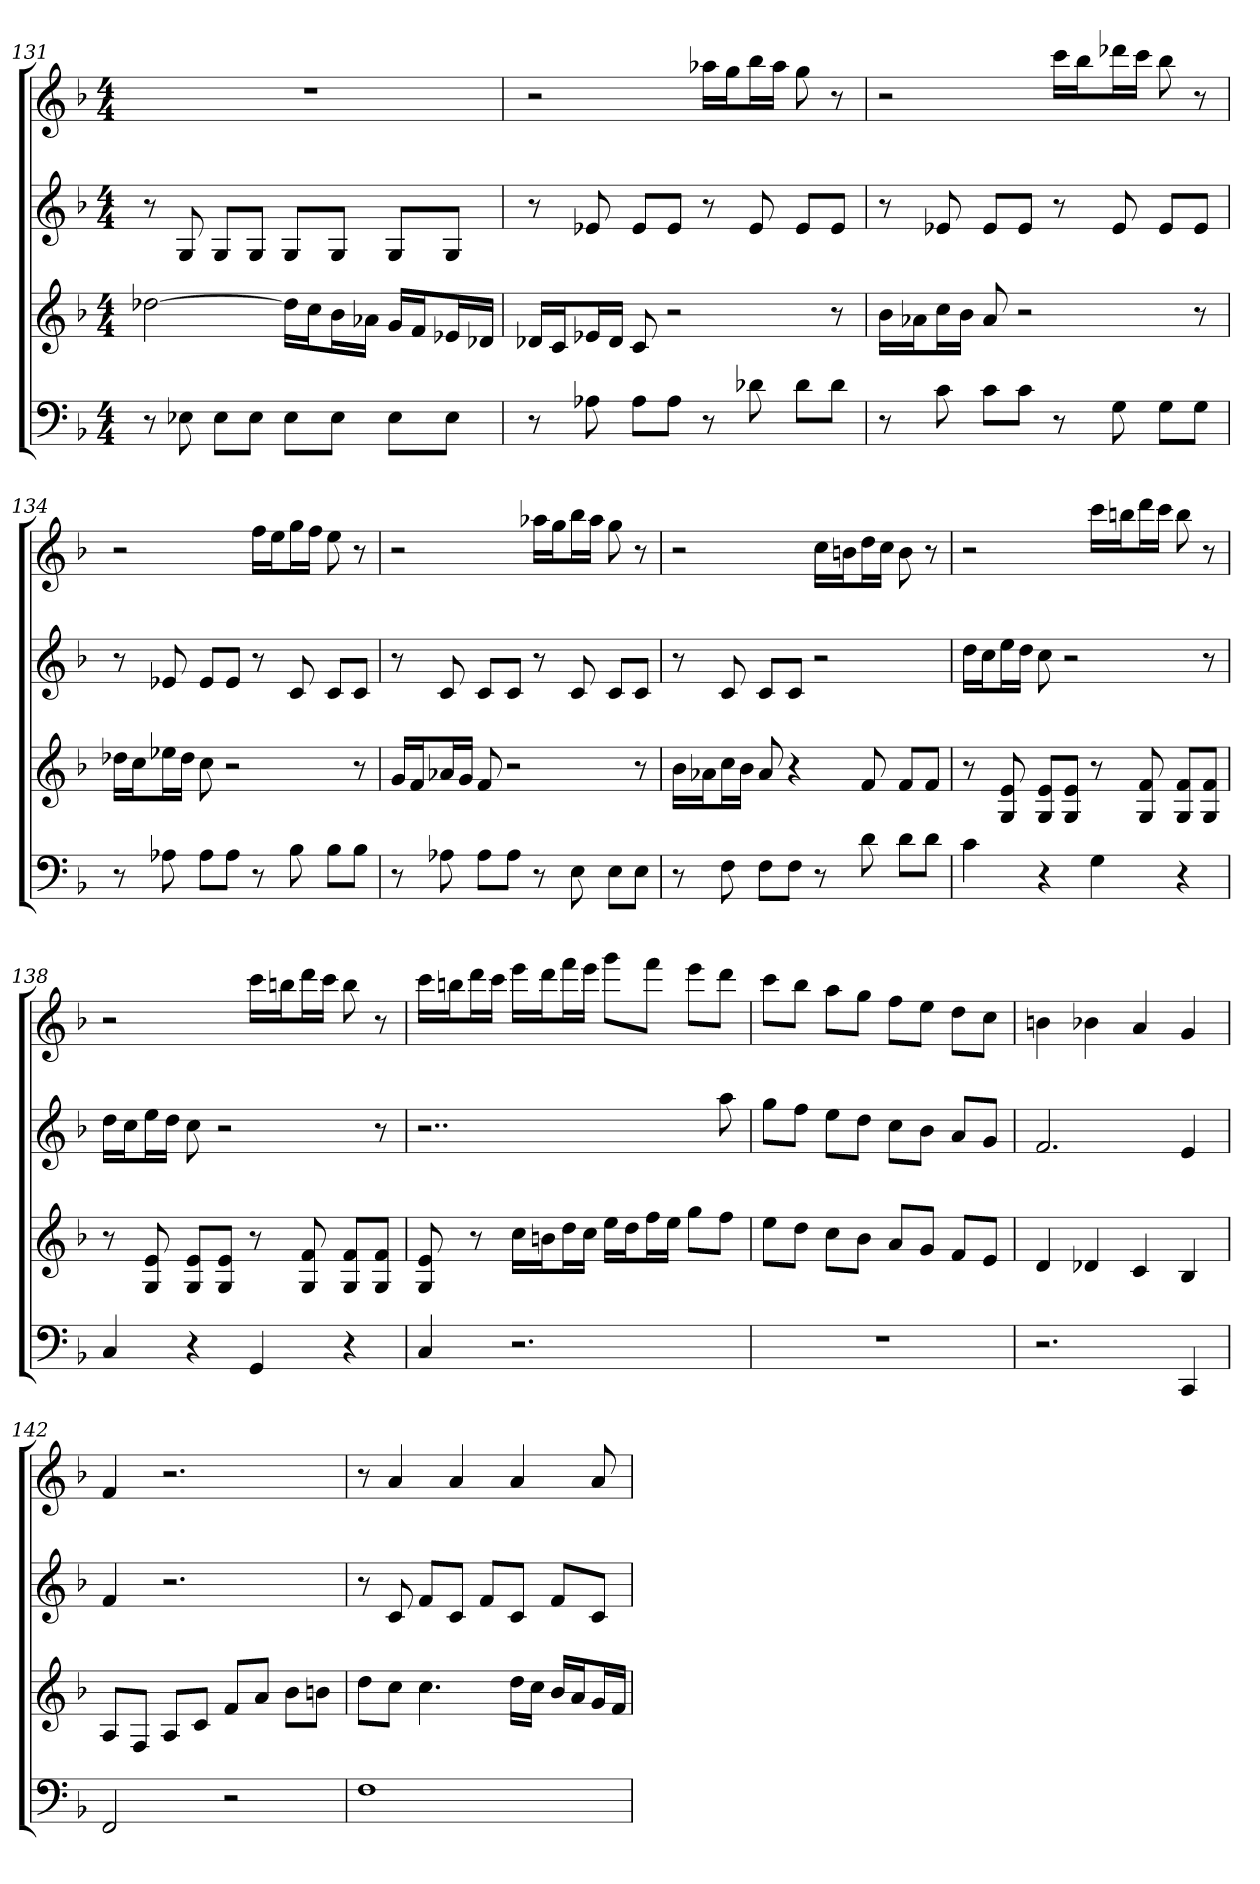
**kern	**kern	**kern	**kern
*part4	*part3	*part2	*part1
*staff4	*staff3	*staff2	*staff1
*k[b-]	*k[b-]	*k[b-]	*k[b-]
*F:	*F:	*F:	*F:
*M4/4	*M4/4	*M4/4	*M4/4
=131	=131	=131	=131
8r	[2dd-X	8r	1r
8E-X	.	8G	.
8E-L	.	8GL	.
8E-J	.	8GJ	.
8E-L	16dd-LL]	8GL	.
.	16ccJ	.	.
8E-J	16b-L	8GJ	.
.	16a-XJJ	.	.
8E-L	16gLL	8GL	.
.	16fJ	.	.
8E-J	16e-XL	8GJ	.
.	16d-XJJ	.	.
=132	=132	=132	=132
8r	16d-XLL	8r	2r
.	16cJ	.	.
8A-X	16e-XL	8e-X	.
.	16d-JJ	.	.
8A-L	8c	8e-L	.
8A-J	2r	8e-J	.
8r	.	8r	16aa-XLL
.	.	.	16ggJ
8d-X	.	8e-	16bb-L
.	.	.	16aa-JJ
8d-L	.	8e-L	8gg
8d-J	8r	8e-J	8r
=133	=133	=133	=133
8r	16b-LL	8r	2r
.	16a-XJ	.	.
8c	16ccL	8e-X	.
.	16b-JJ	.	.
8cL	8a-	8e-L	.
8cJ	2r	8e-J	.
8r	.	8r	16cccLL
.	.	.	16bb-J
8G	.	8e-	16ddd-XL
.	.	.	16cccJJ
8GL	.	8e-L	8bb-
8GJ	8r	8e-J	8r
=134	=134	=134	=134
8r	16dd-XLL	8r	2r
.	16ccJ	.	.
8A-X	16ee-XL	8e-X	.
.	16dd-JJ	.	.
8A-L	8cc	8e-L	.
8A-J	2r	8e-J	.
8r	.	8r	16ffLL
.	.	.	16eeJ
8B-	.	8c	16ggL
.	.	.	16ffJJ
8B-L	.	8cL	8ee
8B-J	8r	8cJ	8r
=135	=135	=135	=135
8r	16gLL	8r	2r
.	16fJ	.	.
8A-X	16a-XL	8c	.
.	16gJJ	.	.
8A-L	8f	8cL	.
8A-J	2r	8cJ	.
8r	.	8r	16aa-XLL
.	.	.	16ggJ
8E	.	8c	16bb-L
.	.	.	16aa-JJ
8EL	.	8cL	8gg
8EJ	8r	8cJ	8r
=136	=136	=136	=136
8r	16b-LL	8r	2r
.	16a-XJ	.	.
8F	16ccL	8c	.
.	16b-JJ	.	.
8FL	8a-	8cL	.
8FJ	4r	8cJ	.
8r	.	2r	16ccLL
.	.	.	16bnJ
8d	8f	.	16ddL
.	.	.	16ccJJ
8dL	8fL	.	8b
8dJ	8fJ	.	8r
=137	=137	=137	=137
4c	8r	16ddLL	2r
.	.	16ccJ	.
.	8G 8e	16eeL	.
.	.	16ddJJ	.
4r	8G 8eL	8cc	.
.	8G 8eJ	2r	.
4G	8r	.	16cccLL
.	.	.	16bbnJ
.	8G 8f	.	16dddL
.	.	.	16cccJJ
4r	8G 8fL	.	8bb
.	8G 8fJ	8r	8r
=138	=138	=138	=138
4C	8r	16ddLL	2r
.	.	16ccJ	.
.	8G 8e	16eeL	.
.	.	16ddJJ	.
4r	8G 8eL	8cc	.
.	8G 8eJ	2r	.
4GG	8r	.	16cccLL
.	.	.	16bbnJ
.	8G 8f	.	16dddL
.	.	.	16cccJJ
4r	8G 8fL	.	8bb
.	8G 8fJ	8r	8r
=139	=139	=139	=139
4C	8G 8e	2..r	16cccLL
.	.	.	16bbnJ
.	8r	.	16dddL
.	.	.	16cccJJ
2.r	16ccLL	.	16eeeLL
.	16bnJ	.	16dddJ
.	16ddL	.	16fffL
.	16ccJJ	.	16eeeJJ
.	16eeLL	.	8gggL
.	16ddJ	.	.
.	16ffL	.	8fffJ
.	16eeJJ	.	.
.	8ggL	.	8eeeL
.	8ffJ	8aa	8dddJ
=140	=140	=140	=140
1r	8eeL	8ggL	8cccL
.	8ddJ	8ffJ	8bb-J
.	8ccL	8eeL	8aaL
.	8b-J	8ddJ	8ggJ
.	8aL	8ccL	8ffL
.	8gJ	8b-J	8eeJ
.	8fL	8aL	8ddL
.	8eJ	8gJ	8ccJ
=141	=141	=141	=141
2.r	4d	2.f	4bn
.	4d-X	.	4b-X
.	4c	.	4a
4CC	4B-	4e	4g
=142	=142	=142	=142
2FF	8AL	4f	4f
.	8FJ	.	.
.	8AL	2.r	2.r
.	8cJ	.	.
2r	8fL	.	.
.	8aJ	.	.
.	8b-L	.	.
.	8bnJ	.	.
=143	=143	=143	=143
1F	8ddL	8r	8r
.	8ccJ	8c	4a
.	4.cc	8fL	.
.	.	8cJ	4a
.	.	8fL	.
.	16ddLL	8cJ	4a
.	16ccJJ	.	.
.	16b-LL	8fL	.
.	16aJ	.	.
.	16gL	8cJ	8a
.	16fJJ	.	.
=	=	=	=
*-	*-	*-	*-
